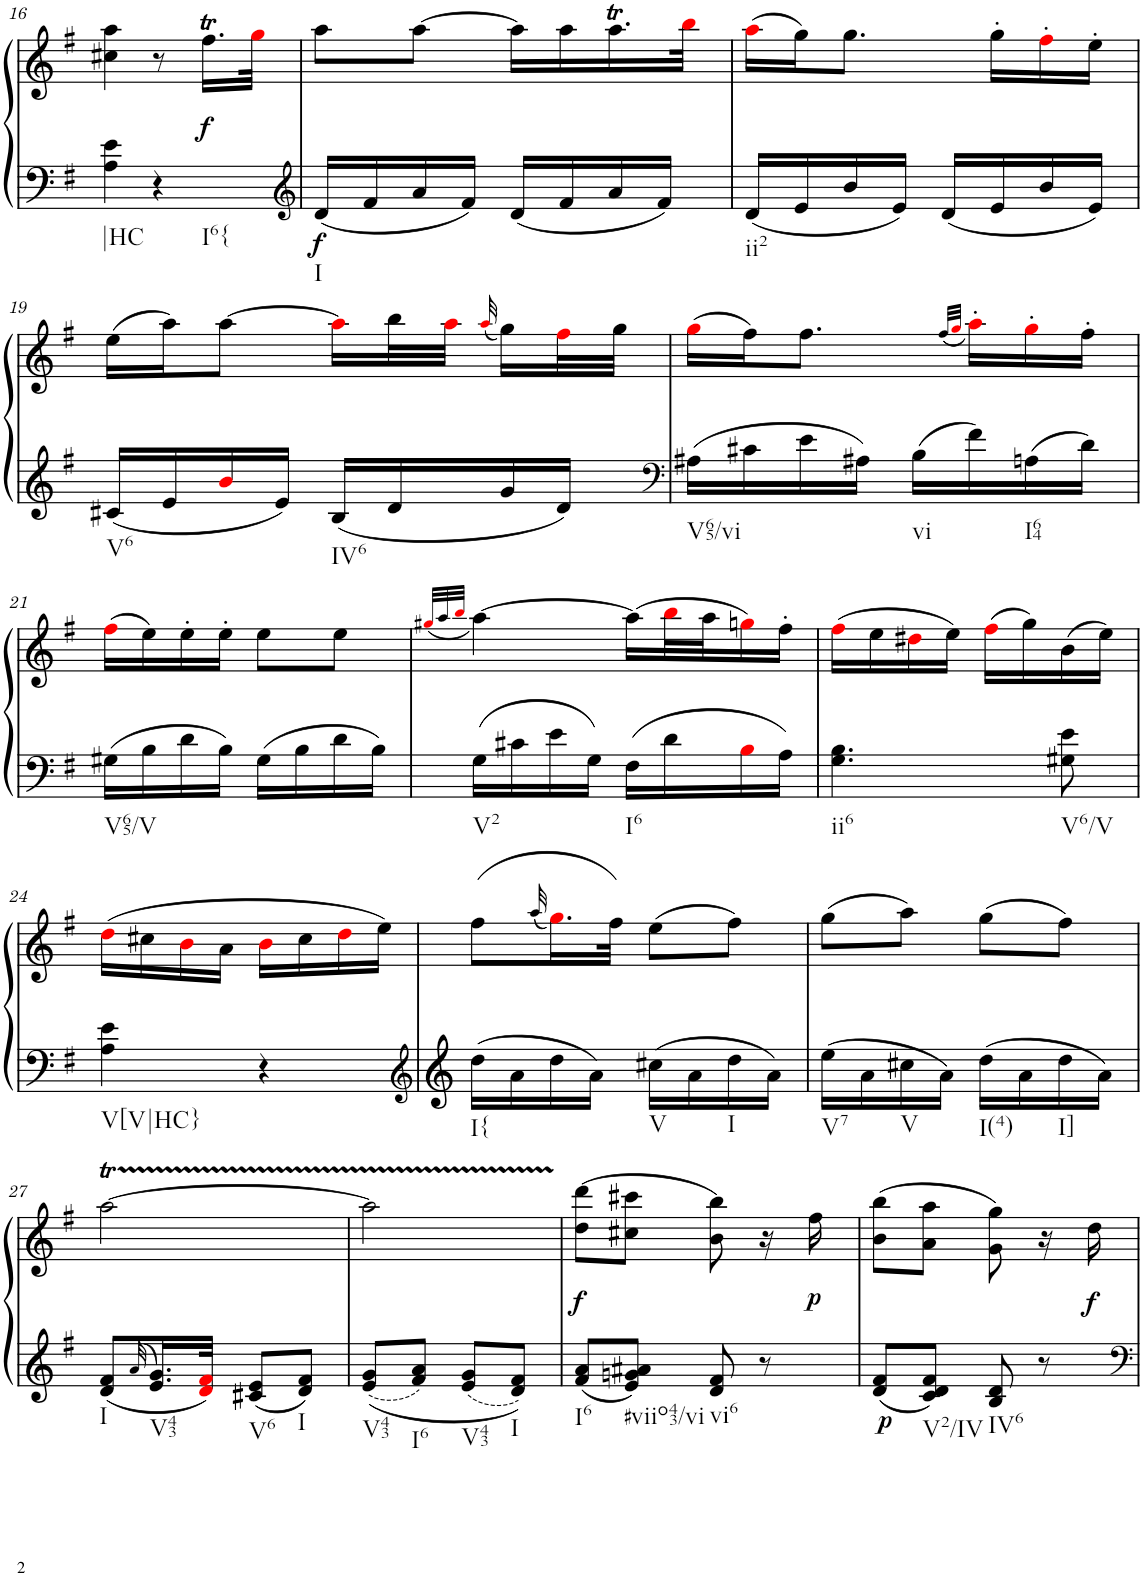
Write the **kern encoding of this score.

**kern	**kern	**dynam
*part1	*part1	*part1
*staff2	*staff1	*staff1/2
*I"Klavier linke Hand	*	*
!!LO:PB:g=z
*clefF4	*clefG2	*
*k[f#]	*k[f#]	*
*M2/4	*M2/4	*
=16	=16	=16
!LO:TX:b:t=|HC	!	!
4A\ 4e\	4cc#X\ 4aa\	.
!LO:TX:b:t=I6{	!	!
4r	8r	.
!	!	!LO:DY:b
.	16.ff#t\LL	f
.	32ggi\JJk	.
=17	=17	=17
*clefG2	*	*
!LO:TX:b:t=I	!	!
!	!	!LO:DY:b=2
16d/LL	8aa\L	f
16f#/	.	.
16a/	[8aa\J	.
16f#/JJ	.	.
16d/LL	16aa\LL]	.
16f#/	16aa\	.
16a/	16.aaT\	.
16f#/JJ	.	.
.	32bbi\JJk	.
=18	=18	=18
!LO:TX:b:t=ii2	!	!
16d/LL	(16aai\LL	.
16e/	16gg\J)	.
16b/	8.gg\J	.
16e/JJ	.	.
16d/LL	.	.
16e/	16gg'\LL	.
16b/	16ff#'i\	.
16e/JJ	16ee'\JJ	.
!!LO:LB:g=z
=19	=19	=19
!LO:TX:b:t=V6	!	!
16c#X/LL	(16ee\LL	.
16e/	16aa\J)	.
16bi/	[8aa\J	.
16e/JJ	.	.
!LO:TX:b:t=IV6	!	!
16B/LL	16aai\LL]	.
16d/	32bb\L	.
.	32aai\JJJ	.
.	(32qaai/	.
16g/	16gg\LL)	.
16d/JJ	32ff#i\L	.
.	32gg\JJJ	.
=20	=20	=20
*clefF4	*	*
!LO:TX:b:t=V65/vi	!	!
16A#X\LL	(16ggi\LL	.
16c#X\	16ff#\J)	.
16e\	8.ff#\J	.
16A#X\JJ	.	.
!LO:TX:b:t=vi	!	!
16B\LL	.	.
.	(32qff#/LLL	.
.	32qggi/JJJ	.
16f#\	16aa'i\LL)	.
!LO:TX:b:t=I64	!	!
16An\	16gg'i\	.
16d\JJ	16ff#'\JJ	.
!!LO:LB:g=z
=21	=21	=21
!LO:TX:b:t=V65/V	!	!
16G#X\LL	(16ff#i\LL	.
16B\	16ee\)	.
16d\	16ee'\	.
16B\JJ	16ee'\JJ	.
16G#\LL	8ee\L	.
16B\	.	.
16d\	8ee\J	.
16B\JJ	.	.
=22	=22	=22
.	(32qgg#Xi/LLL	.
.	32qaa/	.
.	32qbbi/JJJ	.
!LO:TX:b:t=V2	!	!
16G\LL	[4aa\)	.
16c#X\	.	.
16e\	.	.
16G\JJ	.	.
!LO:TX:b:t=I6	!	!
16F#\LL	(16aa\LL]	.
16d\	32bbi\L	.
.	32aa\J	.
16Bi\	16ggni\)	.
16A\JJ	16ff#'\JJ	.
=23	=23	=23
!LO:TX:b:t=ii6	!	!
4.G\ 4.B\	(16ff#i\LL	.
.	16ee\	.
.	16dd#Xi\	.
.	16ee\JJ)	.
.	(16ff#i\LL	.
.	16gg\)	.
!LO:TX:b:t=V6/V	!	!
8G#X\ 8e\	(16b\	.
.	16ee\JJ)	.
!!LO:LB:g=z
=24	=24	=24
!LO:TX:b:t=V[V|HC}	!	!
4A\ 4e\	(16ddi\LL	.
.	16cc#X\	.
.	16bi\	.
.	16a\JJ	.
4r	16bi\LL	.
.	16cc#\	.
.	16ddi\	.
.	16ee\JJ)	.
=25	=25	=25
*clefG2	*	*
!LO:TX:b:t=I{	!	!
16dd\LL	(8ff#\L	.
16a\	.	.
.	(32qaa/	.
16dd\	16.ggi\L)	.
16a\JJ	.	.
.	32ff#\JJk)	.
!LO:TX:b:t=V	!	!
16cc#X\LL	(8ee\L	.
16a\	.	.
!LO:TX:b:t=I	!	!
16dd\	8ff#\J)	.
16a\JJ	.	.
=26	=26	=26
!LO:TX:b:t=V7	!	!
16ee\LL	(8gg\L	.
16a\	.	.
!LO:TX:b:t=V	!	!
16cc#X\	8aa\J)	.
16a\JJ	.	.
!LO:TX:b:t=I(4)	!	!
16dd\LL	(8gg\L	.
16a\	.	.
!LO:TX:b:t=I]	!	!
16dd\	8ff#\J)	.
16a\JJ	.	.
!!LO:LB:g=z
=27	=27	=27
!LO:TX:b:t=I	!	!
8d/ 8f#/L	[2aaT\	.
32qa/	.	.
!LO:TX:b:t=V43	!	!
16.e/ 16.g/L	.	.
32di/ 32f#i/JJk	.	.
!LO:TX:b:t=V6	!	!
8c#X/ 8e/L	.	.
!LO:TX:b:t=I	!	!
8d/ 8f#/J	.	.
=28	=28	=28
!LO:TX:b:t=V43	!	!
8e/ 8g/L	2aaTTT\]	.
!LO:TX:b:t=I6	!	!
8f#/ 8a/J	.	.
!LO:TX:b:t=V43	!	!
8e/ 8g/L	.	.
!LO:TX:b:t=I	!	!
8d/ 8f#/J	.	.
=29	=29	=29
!LO:TX:b:t=I6	!	!
!	!	!LO:DY:b
8f#/ 8a/L	(8dd\ 8ddd\L	f
!LO:TX:b:t=#viio43/vi	!	!
8e/ 8gn/ 8a#X/J	8cc#X\ 8ccc#X\J	.
!LO:TX:b:t=vi6	!	!
8d/ 8f#/	8b\ 8bb\)	.
8r	16r	.
!	!	!LO:DY:b
.	16ff#\	p
=30	=30	=30
!	!	!LO:DY:b=2
8d/ 8f#/L	(8b\ 8bb\L	p
!LO:TX:b:t=V2/IV	!	!
8c/ 8d/ 8f#/J	8a\ 8aa\J	.
!LO:TX:b:t=IV6	!	!
8B/ 8d/	8g\ 8gg\)	.
8r	16r	.
!	!	!LO:DY:b
.	16dd\	f
=	=	=
*-	*-	*-
